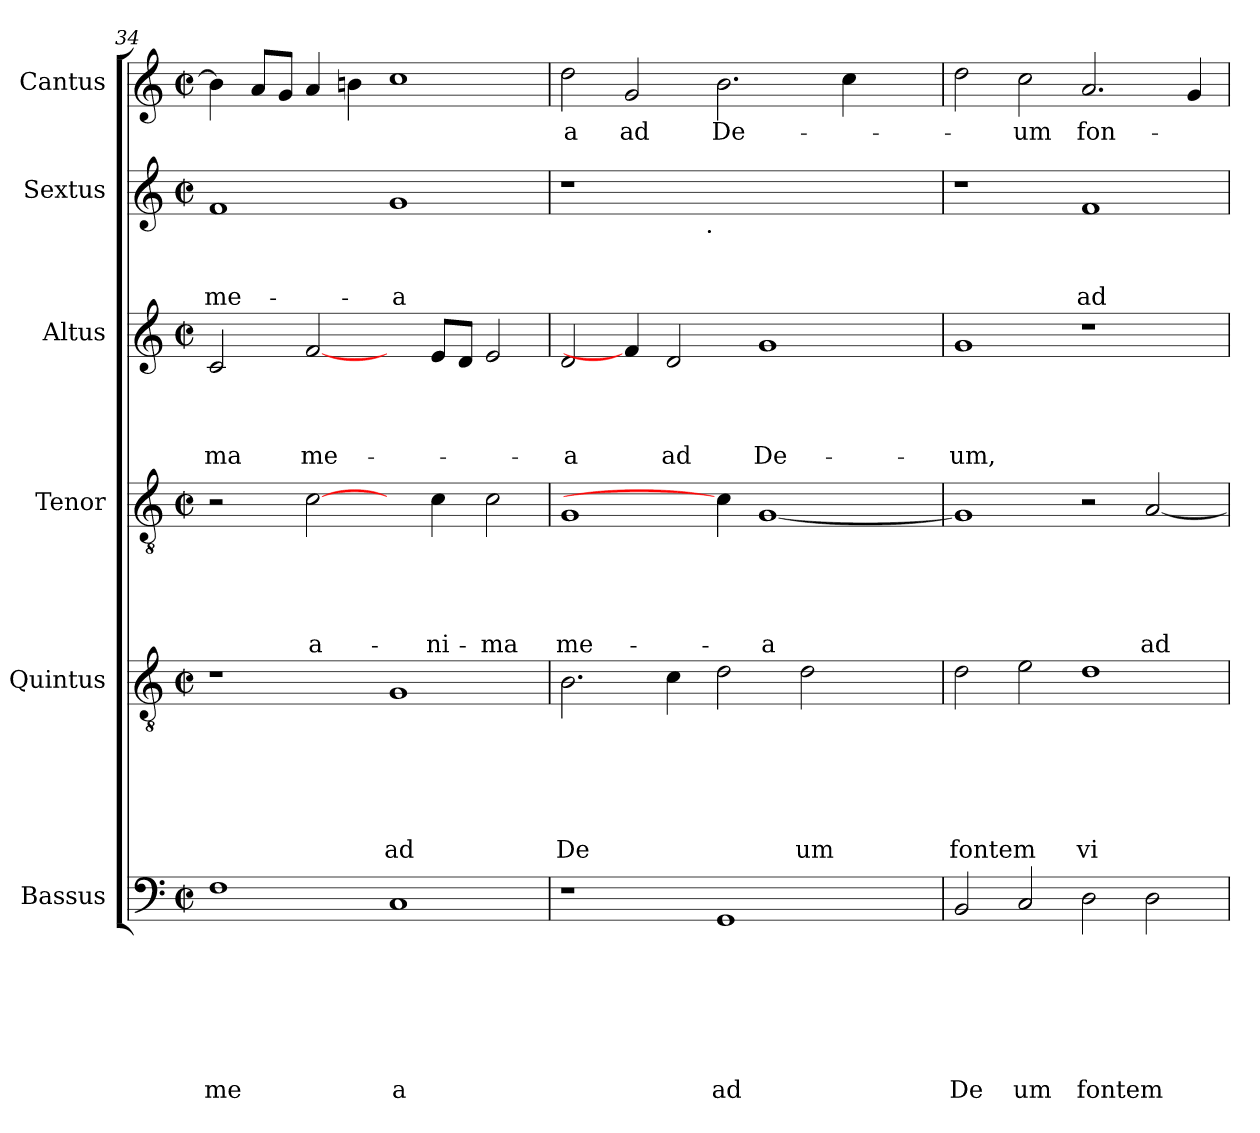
**kern	**text	**text	**text	**text	**text	**text	**text	**kern	**text	**text	**text	**text	**text	**text	**kern	**text	**text	**text	**text	**text	**kern	**text	**text	**text	**text	**kern	**text	**text	**text	**kern	**text
*part6	*part6	*part6	*part6	*part6	*part6	*part6	*part6	*part5	*part5	*part5	*part5	*part5	*part5	*part5	*part4	*part4	*part4	*part4	*part4	*part4	*part3	*part3	*part3	*part3	*part3	*part2	*part2	*part2	*part2	*part1	*part1
*staff6	*staff6	*staff6	*staff6	*staff6	*staff6	*staff6	*staff6	*staff5	*staff5	*staff5	*staff5	*staff5	*staff5	*staff5	*staff4	*staff4	*staff4	*staff4	*staff4	*staff4	*staff3	*staff3	*staff3	*staff3	*staff3	*staff2	*staff2	*staff2	*staff2	*staff1	*staff1
*I"Bassus	*	*	*	*	*	*	*	*I"Quintus	*	*	*	*	*	*	*I"Tenor	*	*	*	*	*	*I"Altus	*	*	*	*	*I"Sextus	*	*	*	*I"Cantus	*
*clefF4	*	*	*	*	*	*	*	*clefGv2	*	*	*	*	*	*	*clefGv2	*	*	*	*	*	*clefG2	*	*	*	*	*clefG2	*	*	*	*clefG2	*
*k[]	*	*	*	*	*	*	*	*k[]	*	*	*	*	*	*	*k[]	*	*	*	*	*	*k[]	*	*	*	*	*k[]	*	*	*	*k[]	*
*C:	*	*	*	*	*	*	*	*C:	*	*	*	*	*	*	*C:	*	*	*	*	*	*C:	*	*	*	*	*C:	*	*	*	*C:	*
*M2/2	*	*	*	*	*	*	*	*M2/2	*	*	*	*	*	*	*M2/2	*	*	*	*	*	*M2/2	*	*	*	*	*M2/2	*	*	*	*M2/2	*
*met(c|)	*	*	*	*	*	*	*	*met(c|)	*	*	*	*	*	*	*met(c|)	*	*	*	*	*	*met(c|)	*	*	*	*	*met(c|)	*	*	*	*met(c|)	*
=34	=34	=34	=34	=34	=34	=34	=34	=34	=34	=34	=34	=34	=34	=34	=34	=34	=34	=34	=34	=34	=34	=34	=34	=34	=34	=34	=34	=34	=34	=34	=34
!	!	!	!	!	!	!	!LO:LY:b	!	!	!	!	!	!	!	!	!	!	!	!	!	!	!	!	!	!LO:LY:b	!	!	!	!LO:LY:b	!	!
1F	.	.	.	.	.	.	me	1r	.	.	.	.	.	.	2r	.	.	.	.	.	2c/	.	.	.	-ma	1f	.	.	me-	4b-\]	.
.	.	.	.	.	.	.	.	.	.	.	.	.	.	.	.	.	.	.	.	.	.	.	.	.	.	.	.	.	.	8a/L	.
.	.	.	.	.	.	.	.	.	.	.	.	.	.	.	.	.	.	.	.	.	.	.	.	.	.	.	.	.	.	8g/J	.
!	!	!	!	!	!	!	!	!	!	!	!	!	!	!	!	!	!	!	!	!LO:LY:b	!	!	!	!	!LO:LY:b	!	!	!	!	!	!
.	.	.	.	.	.	.	.	.	.	.	.	.	.	.	[2c\	.	.	.	.	a-	[2f/	.	.	.	me-	.	.	.	.	4a/	.
.	.	.	.	.	.	.	.	.	.	.	.	.	.	.	.	.	.	.	.	.	.	.	.	.	.	.	.	.	.	4bn\	.
!	!	!	!	!	!	!	!LO:LY:b	!	!	!	!	!	!	!LO:LY:b	!	!	!	!	!	!	!	!	!	!	!	!	!	!	!LO:LY:b	!	!
1C	.	.	.	.	.	.	a	1G	.	.	.	.	.	ad	4ryy	.	.	.	.	.	4ryy	.	.	.	.	1g	.	.	-a	1cc	.
!	!	!	!	!	!	!	!	!	!	!	!	!	!	!	!	!	!	!	!	!LO:LY:b	!	!	!	!	!	!	!	!	!	!	!
.	.	.	.	.	.	.	.	.	.	.	.	.	.	.	4c\	.	.	.	.	-ni-	8e/L	.	.	.	.	.	.	.	.	.	.
.	.	.	.	.	.	.	.	.	.	.	.	.	.	.	.	.	.	.	.	.	8d/J	.	.	.	.	.	.	.	.	.	.
!	!	!	!	!	!	!	!	!	!	!	!	!	!	!	!	!	!	!	!	!LO:LY:b	!	!	!	!	!	!	!	!	!	!	!
.	.	.	.	.	.	.	.	.	.	.	.	.	.	.	2c\	.	.	.	.	-ma	2e/	.	.	.	.	.	.	.	.	.	.
=35	=35	=35	=35	=35	=35	=35	=35	=35	=35	=35	=35	=35	=35	=35	=35	=35	=35	=35	=35	=35	=35	=35	=35	=35	=35	=35	=35	=35	=35	=35	=35
!	!	!	!	!	!	!	!	!	!	!	!	!	!	!LO:LY:b	!	!	!	!	!	!LO:LY:b	!	!	!	!	!LO:LY:b	!	!	!	!	!	!LO:LY:b
*	*	*	*	*	*	*	*	*	*	*	*	*	*	*	*	*	*	*	*	*	*	*	*	*	*	*^	*	*	*	*	*
1r	.	.	.	.	.	.	.	2.B\	.	.	.	.	.	De	1G	.	.	.	.	me-	2d/	.	.	.	-a	1r	2ryy	.	.	.	2dd\	-a
!	!	!	!	!	!	!	!	!	!	!	!	!	!	!	!	!	!	!	!	!	!	!	!	!	!	!	!	!	!	!	!	!LO:LY:b
.	.	.	.	.	.	.	.	.	.	.	.	.	.	.	.	.	.	.	.	.	4f/]	.	.	.	.	.	4...ryy	.	.	.	2g/	ad
!	!	!	!	!	!	!	!	!	!	!	!	!	!	!	!	!	!	!	!	!	!	!	!	!	!LO:LY:b	!	!	!	!	!	!	!
.	.	.	.	.	.	.	.	4c\	.	.	.	.	.	.	.	.	.	.	.	.	2d/	.	.	.	ad	.	.	.	.	.	.	.
!	!	!	!	!	!	!	!	!	!	!	!	!	!	!	!	!	!	!	!	!	!	!	!	!	!	!	!LO:TX:b:t=.	!	!	!	!	!
.	.	.	.	.	.	.	.	.	.	.	.	.	.	.	.	.	.	.	.	.	.	.	.	.	.	.	1ryy	.	.	.	.	.
!	!	!	!	!	!	!	!LO:LY:b	!	!	!	!	!	!	!	!	!	!	!	!	!	!	!	!	!	!	!	!	!	!	!	!	!LO:LY:b
1GG	.	.	.	.	.	.	ad	2d\	.	.	.	.	.	.	4c\]	.	.	.	.	.	.	.	.	.	.	1ryy	.	.	.	.	2.b\	De-
!	!	!	!	!	!	!	!	!	!	!	!	!	!	!	!	!	!	!	!	!LO:LY:b:rj	!	!	!	!	!LO:LY:b	!	!	!	!	!	!	!
.	.	.	.	.	.	.	.	.	.	.	.	.	.	.	[<1G	.	.	.	.	-a	1g	.	.	.	De-	.	.	.	.	.	.	.
!	!	!	!	!	!	!	!	!	!	!	!	!	!	!LO:LY:b	!	!	!	!	!	!	!	!	!	!	!	!	!	!	!	!	!	!
.	.	.	.	.	.	.	.	2d\	.	.	.	.	.	um	.	.	.	.	.	.	.	.	.	.	.	.	.	.	.	.	.	.
.	.	.	.	.	.	.	.	.	.	.	.	.	.	.	.	.	.	.	.	.	.	.	.	.	.	.	.	.	.	.	4cc\	.
.	.	.	.	.	.	.	.	.	.	.	.	.	.	.	.	.	.	.	.	.	.	.	.	.	.	.	4ryy	.	.	.	.	.
4ryy	.	.	.	.	.	.	.	4ryy	.	.	.	.	.	.	.	.	.	.	.	.	.	.	.	.	.	4ryy	.	.	.	.	4ryy	.
.	.	.	.	.	.	.	.	.	.	.	.	.	.	.	.	.	.	.	.	.	.	.	.	.	.	.	32ryy	.	.	.	.	.
=36	=36	=36	=36	=36	=36	=36	=36	=36	=36	=36	=36	=36	=36	=36	=36	=36	=36	=36	=36	=36	=36	=36	=36	=36	=36	=36	=36	=36	=36	=36	=36	=36
!	!	!	!	!	!	!	!LO:LY:b	!	!	!	!	!	!	!LO:LY:b	!	!	!	!	!	!	!	!	!	!	!LO:LY:b	!	!	!	!	!	!	!
*	*	*	*	*	*	*	*	*	*	*	*	*	*	*	*	*	*	*	*	*	*	*	*	*	*	*v	*v	*	*	*	*	*
2BB/	.	.	.	.	.	.	De	2d\	.	.	.	.	.	fontem	1G]	.	.	.	.	.	1g	.	.	.	-um,	1r	.	.	.	2dd\	.
!	!	!	!	!	!	!	!LO:LY:b	!	!	!	!	!	!	!	!	!	!	!	!	!	!	!	!	!	!	!	!	!	!	!	!LO:LY:b
2C/	.	.	.	.	.	.	um	2e\	.	.	.	.	.	.	.	.	.	.	.	.	.	.	.	.	.	.	.	.	.	2cc\	-um
!	!	!	!	!	!	!	!LO:LY:b	!	!	!	!	!	!	!LO:LY:b	!	!	!	!	!	!	!	!	!	!	!	!	!	!	!LO:LY:b	!	!LO:LY:b
2D\	.	.	.	.	.	.	fontem	1d	.	.	.	.	.	vi	2r	.	.	.	.	.	1r	.	.	.	.	1f	.	.	ad	2.a/	fon-
!	!	!	!	!	!	!	!	!	!	!	!	!	!	!	!	!	!	!	!	!LO:LY:b	!	!	!	!	!	!	!	!	!	!	!
2D\	.	.	.	.	.	.	.	.	.	.	.	.	.	.	[<2A/	.	.	.	.	ad	.	.	.	.	.	.	.	.	.	.	.
.	.	.	.	.	.	.	.	.	.	.	.	.	.	.	.	.	.	.	.	.	.	.	.	.	.	.	.	.	.	4g/	.
=	=	=	=	=	=	=	=	=	=	=	=	=	=	=	=	=	=	=	=	=	=	=	=	=	=	=	=	=	=	=	=
*-	*-	*-	*-	*-	*-	*-	*-	*-	*-	*-	*-	*-	*-	*-	*-	*-	*-	*-	*-	*-	*-	*-	*-	*-	*-	*-	*-	*-	*-	*-	*-
